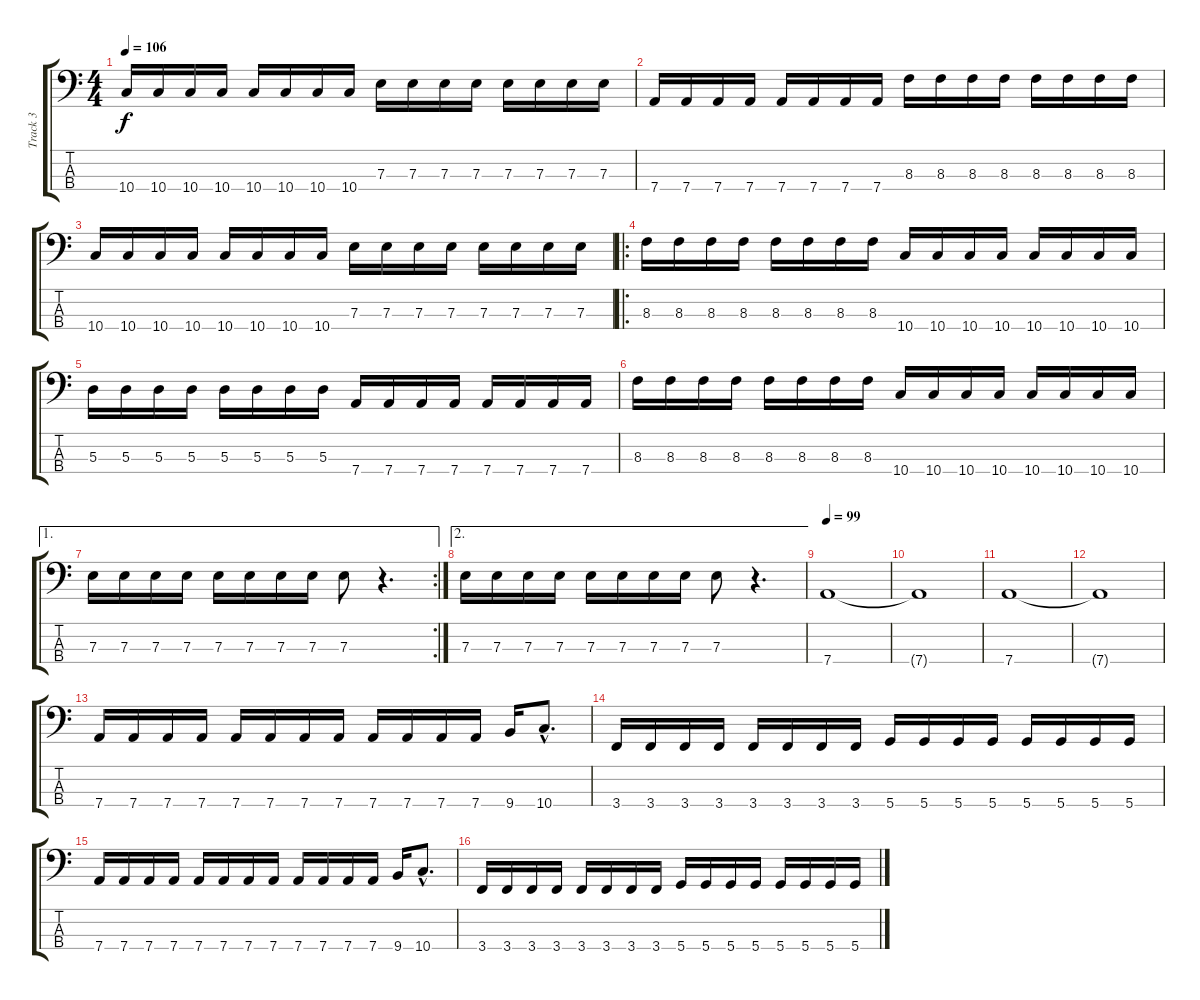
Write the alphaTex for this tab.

\track ("Track 3" "Track 3") {instrument electricbasspick}
\staff {score tabs}
\tuning (G2 D2 A1 D1) {hide}
\ts (4 4)
\tempo 106
\clef f4
\ks c
10.4.16{dy f} 10.4.16 10.4.16 10.4.16 10.4.16 10.4.16 10.4.16 10.4.16 7.3.16 7.3.16 7.3.16 7.3.16 7.3.16 7.3.16 7.3.16 7.3.16 |
7.4.16 7.4.16 7.4.16 7.4.16 7.4.16 7.4.16 7.4.16 7.4.16 8.3.16 8.3.16 8.3.16 8.3.16 8.3.16 8.3.16 8.3.16 8.3.16 |
10.4.16 10.4.16 10.4.16 10.4.16 10.4.16 10.4.16 10.4.16 10.4.16 7.3.16 7.3.16 7.3.16 7.3.16 7.3.16 7.3.16 7.3.16 7.3.16 |
\ro
8.3.16 8.3.16 8.3.16 8.3.16 8.3.16 8.3.16 8.3.16 8.3.16 10.4.16 10.4.16 10.4.16 10.4.16 10.4.16 10.4.16 10.4.16 10.4.16 |
5.3.16 5.3.16 5.3.16 5.3.16 5.3.16 5.3.16 5.3.16 5.3.16 7.4.16 7.4.16 7.4.16 7.4.16 7.4.16 7.4.16 7.4.16 7.4.16 |
8.3.16 8.3.16 8.3.16 8.3.16 8.3.16 8.3.16 8.3.16 8.3.16 10.4.16 10.4.16 10.4.16 10.4.16 10.4.16 10.4.16 10.4.16 10.4.16 |
\ae 1
\rc 2
7.3.16 7.3.16 7.3.16 7.3.16 7.3.16 7.3.16 7.3.16 7.3.16 7.3.8 r.4{d} |
\ae 2
7.3.16 7.3.16 7.3.16 7.3.16 7.3.16 7.3.16 7.3.16 7.3.16 7.3.8 r.4{d} |
\tempo 99
7.4.1 |
7.4{t}.1 |
7.4.1 |
7.4{t}.1 |
7.4.16 7.4.16 7.4.16 7.4.16 7.4.16 7.4.16 7.4.16 7.4.16 7.4.16 7.4.16 7.4.16 7.4.16 9.4.16 10.4{hac}.8{d} |
3.4.16 3.4.16 3.4.16 3.4.16 3.4.16 3.4.16 3.4.16 3.4.16 5.4.16 5.4.16 5.4.16 5.4.16 5.4.16 5.4.16 5.4.16 5.4.16 |
7.4.16 7.4.16 7.4.16 7.4.16 7.4.16 7.4.16 7.4.16 7.4.16 7.4.16 7.4.16 7.4.16 7.4.16 9.4.16 10.4{hac}.8{d} |
3.4.16 3.4.16 3.4.16 3.4.16 3.4.16 3.4.16 3.4.16 3.4.16 5.4.16 5.4.16 5.4.16 5.4.16 5.4.16 5.4.16 5.4.16 5.4.16
